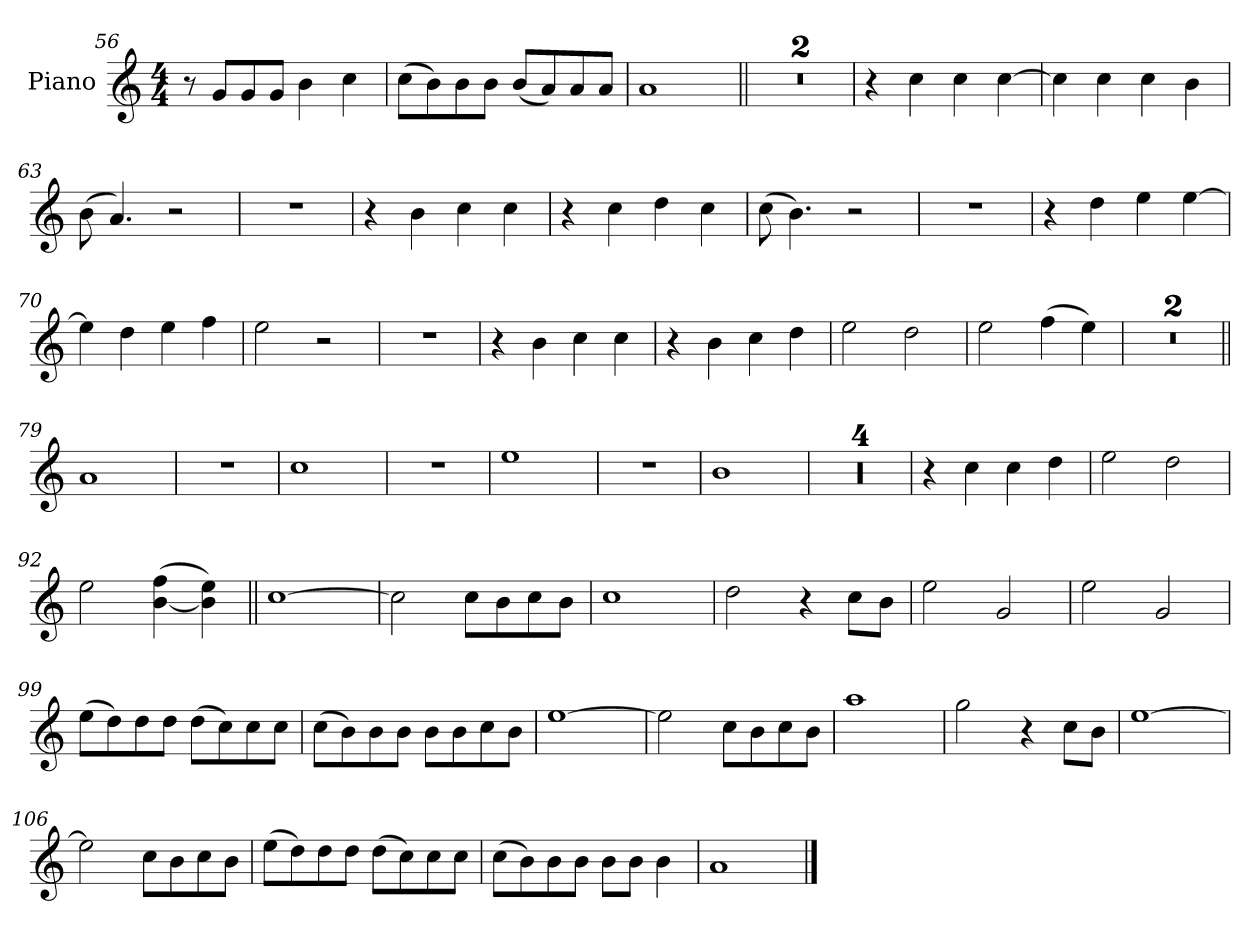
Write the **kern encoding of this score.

**kern
*part1
*staff1
*I"Piano
*I'Pno.
*clefG2
*k[]
*M4/4
=56
8r
8gL
8g
8gJ
4b
4cc
=57
(>8ccL
8b)
8b
8bJ
(<8bL
8a)
8a
8aJ
=58
1a
=59||
1r
=60
1r
=61
4r
4cc
4cc
[4cc
=62
4cc]
4cc
4cc
4b
=63
(>8b
4.a)
2r
=64
1r
=65
4r
4b
4cc
4cc
=66
4r
4cc
4dd
4cc
=67
(>8cc
4.b)
2r
=68
1r
=69
4r
4dd
4ee
[4ee
=70
4ee]
4dd
4ee
4ff
=71
2ee
2r
=72
1r
=73
4r
4b
4cc
4cc
=74
4r
4b
4cc
4dd
=75
2ee
2dd
=76
2ee
(>4ff
4ee)
=77
1r
=78
1r
=79||
1a
=80
1r
=81
1cc
=82
1r
=83
1ee
=84
1r
=85
1b
=86
1r
=87
1r
=88
1r
=89
1r
=90
4r
4cc
4cc
4dd
=91
2ee
2dd
=92
2ee
(<[4b 4ff
4b] 4ee)
=93||
[1cc
=94
2cc]
8ccL
8b
8cc
8bJ
=95
1cc
=96
2dd
4r
8ccL
8bJ
=97
2ee
2g
=98
2ee
2g
=99
(>8eeL
8dd)
8dd
8ddJ
(>8ddL
8cc)
8cc
8ccJ
=100
(>8ccL
8b)
8b
8bJ
8bL
8b
8cc
8bJ
=101
[1ee
=102
2ee]
8ccL
8b
8cc
8bJ
=103
1aa
=104
2gg
4r
8ccL
8bJ
=105
[1ee
=106
2ee]
8ccL
8b
8cc
8bJ
=107
(>8eeL
8dd)
8dd
8ddJ
(>8ddL
8cc)
8cc
8ccJ
=108
(>8ccL
8b)
8b
8bJ
8bL
8bJ
4b
=109
1a
==
*-
